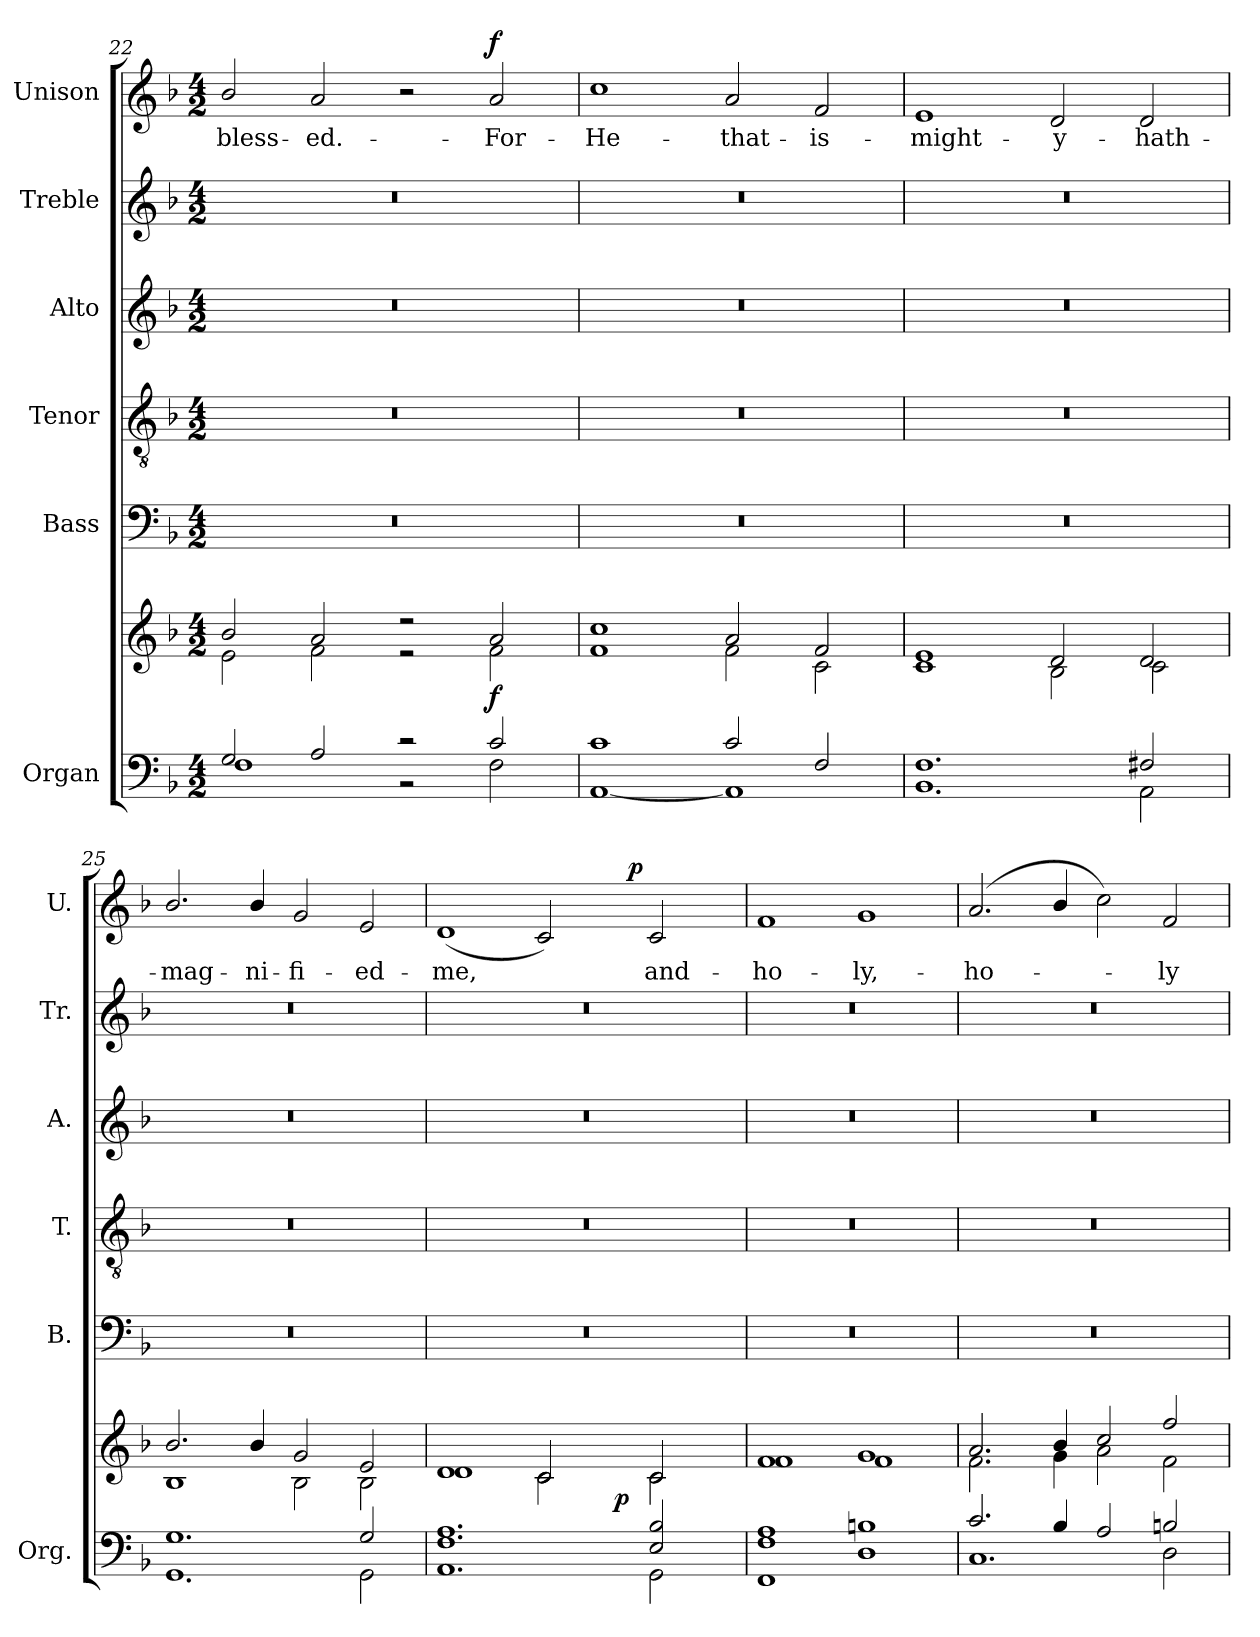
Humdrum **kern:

**kern	**kern	**dynam	**kern	**kern	**kern	**kern	**kern	**text	**dynam
*part6	*part6	*part6	*part5	*part4	*part3	*part2	*part1	*part1	*part1
*staff7	*staff6	*staff6/7	*staff5	*staff4	*staff3	*staff2	*staff1	*staff1	*staff1
*I"Organ	*	*	*I"Bass	*I"Tenor	*I"Alto	*I"Treble	*I"Unison	*	*
*I'Org.	*	*	*I'B.	*I'T.	*I'A.	*I'Tr.	*I'U.	*	*
*clefF4	*clefG2	*	*clefF4	*clefGv2	*clefG2	*clefG2	*clefG2	*	*
*	*	*	*	*ITrd7c12	*	*	*	*	*
*k[b-]	*k[b-]	*	*k[b-]	*k[b-]	*k[b-]	*k[b-]	*k[b-]	*	*
*F:	*F:	*	*F:	*F:	*F:	*F:	*F:	*	*
*M4/2	*M4/2	*	*M4/2	*M4/2	*M4/2	*M4/2	*M4/2	*	*
=22	=22	=22	=22	=22	=22	=22	=22	=22	=22
*^	*^	*	*	*	*	*	*	*	*
!	!	!	!	!	!LO:N:vis=1	!LO:N:vis=1	!LO:N:vis=1	!LO:N:vis=1	!	!	!
!	!	!	!	!	!	!	!	!	!	!LO:LY:b:color=#000000	!
2Gi/	1Fi	2b-i/	2ei\	.	0r	0r	0r	0r	2b-i/	bless-	.
!	!	!	!	!	!	!	!	!	!	!LO:LY:b:color=#000000	!
2Ai/	.	2ai/	2fi\	.	.	.	.	.	2ai/	-ed.-	.
2r	2r	2r	2r	.	.	.	.	.	2r	.	.
!	!	!	!	!	!	!	!	!	!	!LO:LY:b:color=#000000	!
2ci/	2Fi\	2ai/	2fi\	f	.	.	.	.	2ai/	-For-	f
=23	=23	=23	=23	=23	=23	=23	=23	=23	=23	=23	=23
!	!	!	!	!	!LO:N:vis=1	!LO:N:vis=1	!LO:N:vis=1	!LO:N:vis=1	!	!	!
!	!	!	!	!	!	!	!	!	!	!LO:LY:b:color=#000000	!
1ci	[1AAi	1cci	1fi	.	0r	0r	0r	0r	1cci	-He-	.
!	!	!	!	!	!	!	!	!	!	!LO:LY:b:color=#000000	!
2ci/	1AAi]	2ai/	2fi\	.	.	.	.	.	2ai/	-that-	.
!	!	!	!	!	!	!	!	!	!	!LO:LY:b:color=#000000	!
2Fi/	.	2fi/	2ci\	.	.	.	.	.	2fi/	-is-	.
=24	=24	=24	=24	=24	=24	=24	=24	=24	=24	=24	=24
!	!	!	!	!	!LO:N:vis=1	!LO:N:vis=1	!LO:N:vis=1	!LO:N:vis=1	!	!	!
!	!	!	!	!	!	!	!	!	!	!LO:LY:b:color=#000000	!
1.Fi	1.BB-i	1ei	1ci	.	0r	0r	0r	0r	1ei	-might-	.
!	!	!	!	!	!	!	!	!	!	!LO:LY:b:color=#000000	!
.	.	2di/	2B-i\	.	.	.	.	.	2di/	-y-	.
!	!	!	!	!	!	!	!	!	!	!LO:LY:b:color=#000000	!
2F#Xi/	2AAi\	2di/	2ci\	.	.	.	.	.	2di/	-hath-	.
=25	=25	=25	=25	=25	=25	=25	=25	=25	=25	=25	=25
!	!	!	!	!	!LO:N:vis=1	!LO:N:vis=1	!LO:N:vis=1	!LO:N:vis=1	!	!	!
!	!	!	!	!	!	!	!	!	!	!LO:LY:b:color=#000000	!
1.Gi	1.GGi	2.b-i/	1B-i	.	0r	0r	0r	0r	2.b-i/	-mag-	.
!	!	!	!	!	!	!	!	!	!	!LO:LY:b:color=#000000	!
.	.	4b-i/	.	.	.	.	.	.	4b-i/	-ni-	.
!	!	!	!	!	!	!	!	!	!	!LO:LY:b:color=#000000	!
.	.	2gi/	2B-i\	.	.	.	.	.	2gi/	-fi-	.
!	!	!	!	!	!	!	!	!	!	!LO:LY:b:color=#000000	!
2Gi/	2GGi\	2ei/	2B-i\	.	.	.	.	.	2ei/	-ed-	.
!!LO:PB:g=z
=26	=26	=26	=26	=26	=26	=26	=26	=26	=26	=26	=26
!	!	!	!	!	!LO:N:vis=1	!LO:N:vis=1	!LO:N:vis=1	!LO:N:vis=1	!	!	!
!	!	!	!	!	!	!	!	!	!	!LO:LY:b:color=#000000	!
*	*^	*	*	*	*	*	*	*	*^	*	*
1.Fi 1.Ai	1.AAi	1ryy	1di	1di	.	0r	0r	0r	0r	(1di	1ryy	-me,	.
.	.	4ryy	2ci/	2ci\	.	.	.	.	.	2ci/)	4ryy	.	.
.	.	8ryy	.	.	.	.	.	.	.	.	8ryy	.	.
.	.	128ryy	.	.	.	.	.	.	.	.	32.ryy	.	.
.	.	2ryy	.	.	p	.	.	.	.	.	.	.	.
.	.	.	.	.	.	.	.	.	.	.	2ryy	.	p
!	!	!	!	!	!	!	!	!	!	!	!	!LO:LY:b:color=#000000	!
2Ei/ 2B-i	2GGi\	.	2ci/	2ci\	.	.	.	.	.	2ci/	.	and-	.
.	.	16...ryy	.	.	.	.	.	.	.	.	.	.	.
.	.	.	.	.	.	.	.	.	.	.	16ryy	.	.
.	.	.	.	.	.	.	.	.	.	.	64ryy	.	.
=27	=27	=27	=27	=27	=27	=27	=27	=27	=27	=27	=27	=27	=27
!	!	!	!	!	!	!LO:N:vis=1	!LO:N:vis=1	!LO:N:vis=1	!LO:N:vis=1	!	!	!	!
*	*v	*v	*	*	*	*	*	*	*	*v	*v	*	*
*	*^	*	*	*	*	*	*	*	*^	*	*
!	!	!	!	!	!	!	!	!	!	!	!	!LO:LY:b:color=#000000	!
*	*v	*v	*	*	*	*	*	*	*	*v	*v	*	*
1Fi 1Ai	1FFi	1fi	1fi	.	0r	0r	0r	0r	1fi	-ho-	.
!	!	!	!	!	!	!	!	!	!	!LO:LY:b:color=#000000	!
1Bni	1Di	1gi	1fi	.	.	.	.	.	1gi	-ly,-	.
=28	=28	=28	=28	=28	=28	=28	=28	=28	=28	=28	=28
!	!	!	!	!	!LO:N:vis=1	!LO:N:vis=1	!LO:N:vis=1	!LO:N:vis=1	!	!	!
!	!	!	!	!	!	!	!	!	!	!LO:LY:b:color=#000000	!
2.ci/	1.Ci	2.ai/	2.fi\	.	0r	0r	0r	0r	(2.ai/	-ho-	.
4B-i/	.	4b-i/	4gi\	.	.	.	.	.	4b-i/	.	.
2Ai/	.	2cci/	2ai\	.	.	.	.	.	2cci\)	.	.
!	!	!	!	!	!	!	!	!	!	!LO:LY:b:color=#000000	!
2Bni/	2Di\	2ffi/	2fi\	.	.	.	.	.	2fi/	-ly-	.
*v	*v	*	*	*	*	*	*	*	*	*	*
*	*v	*v	*	*	*	*	*	*	*	*
=	=	=	=	=	=	=	=	=	=
*-	*-	*-	*-	*-	*-	*-	*-	*-	*-
